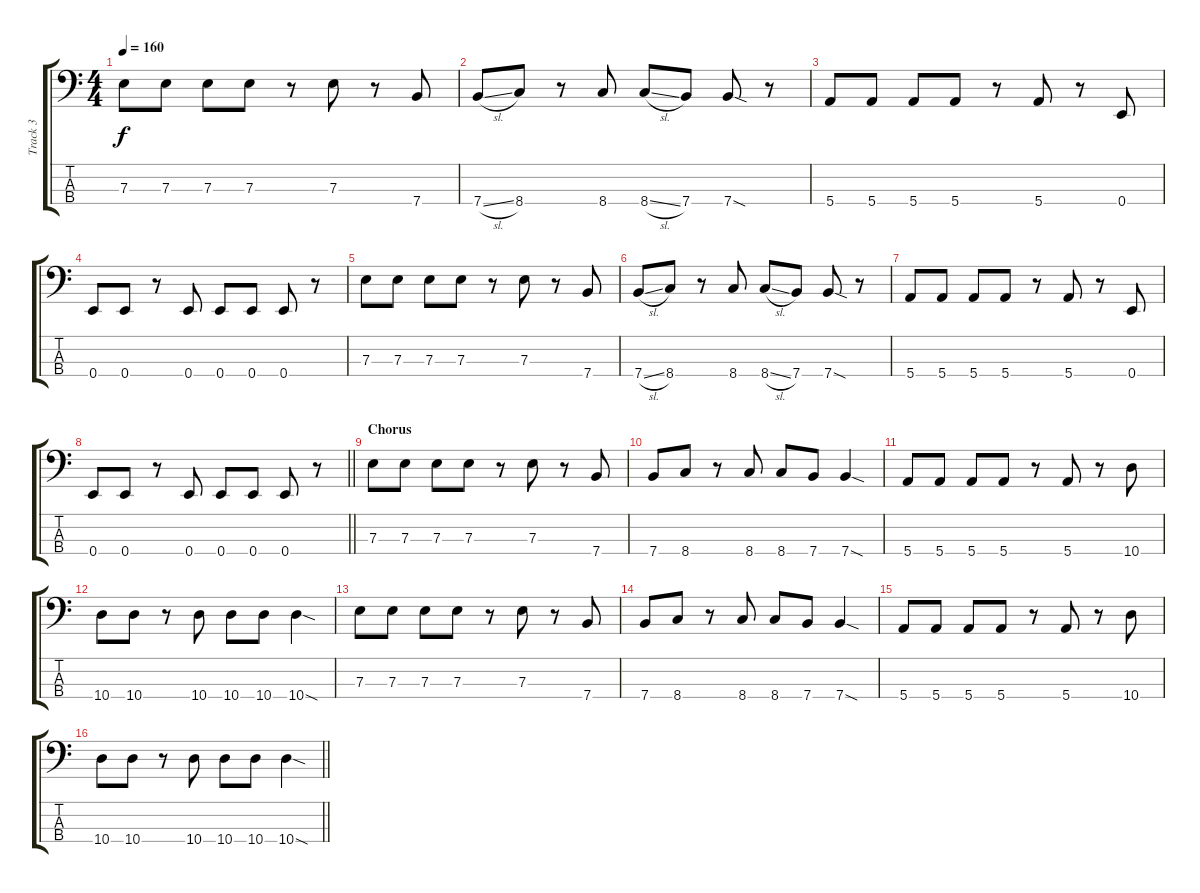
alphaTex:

\track ("Track 3" "Track 3") {instrument electricbassfinger}
\staff {score tabs}
\tuning (G2 D2 A1 E1) {hide}
\ts (4 4)
\tempo 160
\clef f4
\ks c
7.3.8{dy f} 7.3.8 7.3.8 7.3.8 r.8 7.3.8 r.8 7.4.8 |
7.4{sl}.8 8.4.8 r.8 8.4.8 8.4{sl}.8 7.4.8 7.4{sod}.8 r.8 |
5.4.8 5.4.8 5.4.8 5.4.8 r.8 5.4.8 r.8 0.4.8 |
0.4.8 0.4.8 r.8 0.4.8 0.4.8 0.4.8 0.4.8 r.8 |
7.3.8 7.3.8 7.3.8 7.3.8 r.8 7.3.8 r.8 7.4.8 |
7.4{sl}.8 8.4.8 r.8 8.4.8 8.4{sl}.8 7.4.8 7.4{sod}.8 r.8 |
5.4.8 5.4.8 5.4.8 5.4.8 r.8 5.4.8 r.8 0.4.8 |
\barLineRight lightlight
0.4.8 0.4.8 r.8 0.4.8 0.4.8 0.4.8 0.4.8 r.8 |
\section ("" "Chorus")
7.3.8 7.3.8 7.3.8 7.3.8 r.8 7.3.8 r.8 7.4.8 |
7.4.8 8.4.8 r.8 8.4.8 8.4.8 7.4.8 7.4{sod}.4 |
5.4.8 5.4.8 5.4.8 5.4.8 r.8 5.4.8 r.8 10.4.8 |
10.4.8 10.4.8 r.8 10.4.8 10.4.8 10.4.8 10.4{sod}.4 |
7.3.8 7.3.8 7.3.8 7.3.8 r.8 7.3.8 r.8 7.4.8 |
7.4.8 8.4.8 r.8 8.4.8 8.4.8 7.4.8 7.4{sod}.4 |
5.4.8 5.4.8 5.4.8 5.4.8 r.8 5.4.8 r.8 10.4.8 |
\barLineRight lightlight
10.4.8 10.4.8 r.8 10.4.8 10.4.8 10.4.8 10.4{sod}.4
